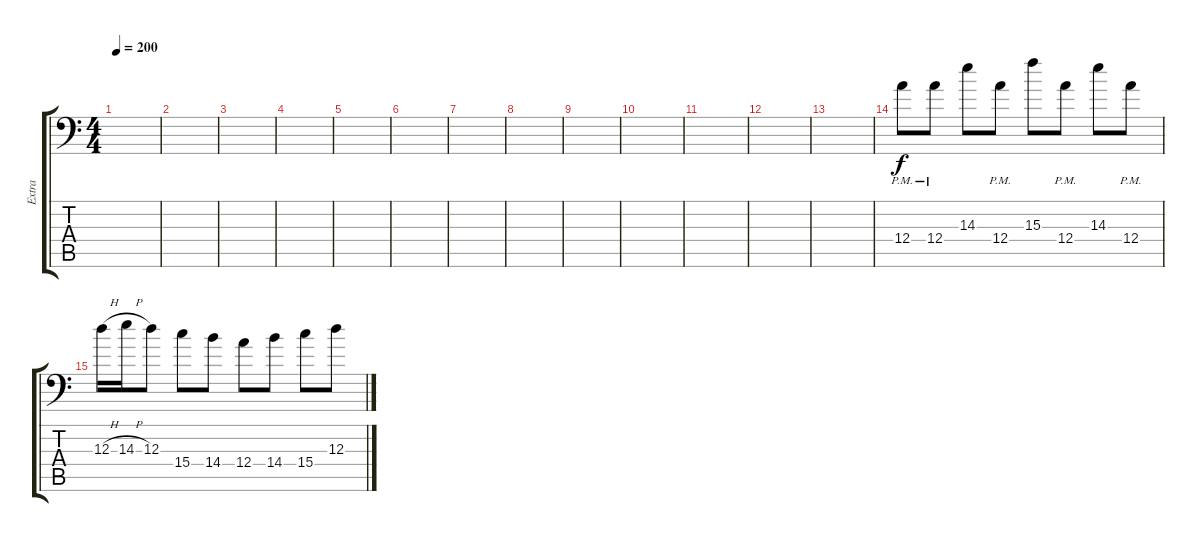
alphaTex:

\track ("Extra" "Extra") {instrument distortionguitar}
\staff {score tabs}
\tuning (B3 Gb3 D3 A2 E2 A1) {hide}
\ts (4 4)
\tempo 200
\clef f4
\ks c
|
|
|
|
|
|
|
|
|
|
|
|
|
12.4{pm}.8{dy f volume 5} 12.4{pm}.8{volume 16} 14.3.8 12.4{pm}.8 15.3.8 12.4{pm}.8 14.3.8 12.4{pm}.8 |
12.3{h}.16 14.3{h}.16 12.3.8 15.4.8 14.4.8 12.4.8 14.4.8 15.4.8 12.3.8
